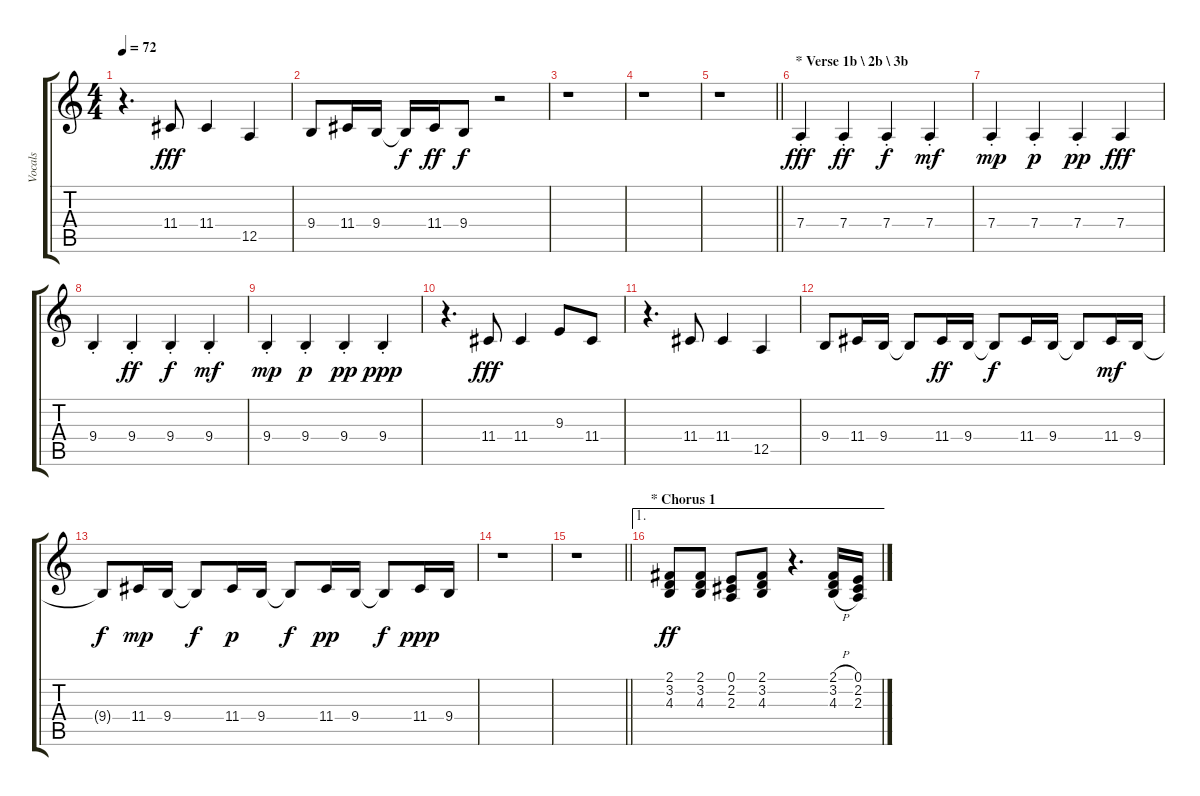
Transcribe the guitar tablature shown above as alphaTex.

\track ("Vocals" "Vocals") {instrument lead2sawtooth}
\staff {score tabs}
\tuning (E4 B3 G3 D3 A2 E2) {hide}
\ts (4 4)
\tempo 72
\clef g2
\ks c
r.4{d dy fff} 11.4.8 11.4.4 12.5.4 |
9.4.8 11.4.16 9.4.16 9.4{t}.16{dy f} 11.4.16{dy ff} 9.4.8{dy f} r.2 |
r.1 |
r.1 |
\barLineRight lightlight
r.1 |
\section ("" "* Verse 1b \\ 2b \\ 3b")
7.4{st}.4{dy fff} 7.4{st}.4{dy ff} 7.4{st}.4{dy f} 7.4{st}.4{dy mf} |
7.4{st}.4{dy mp} 7.4{st}.4{dy p} 7.4{st}.4{dy pp} 7.4.4{dy fff} |
9.4{st}.4 9.4{st}.4{dy ff} 9.4{st}.4{dy f} 9.4{st}.4{dy mf} |
9.4{st}.4{dy mp} 9.4{st}.4{dy p} 9.4{st}.4{dy pp} 9.4{st}.4{dy ppp} |
r.4{d} 11.4.8{dy fff} 11.4.4 9.3.8 11.4.8 |
r.4{d} 11.4.8 11.4.4 12.5.4 |
9.4.8 11.4.16 9.4.16 9.4{t}.8 11.4.16{dy ff} 9.4.16 9.4{t}.8{dy f} 11.4.16 9.4.16 9.4{t}.8 11.4.16{dy mf} 9.4.16 |
9.4{t}.8{dy f} 11.4.16{dy mp} 9.4.16 9.4{t}.8{dy f} 11.4.16{dy p} 9.4.16 9.4{t}.8{dy f} 11.4.16{dy pp} 9.4.16 9.4{t}.8{dy f} 11.4.16{dy ppp} 9.4.16 |
r.1 |
\barLineRight lightlight
r.1 |
\ae 1
\section ("" "* Chorus 1")
(2.1 3.2 4.3).8{dy ff} (2.1 3.2 4.3).8 (0.1 2.2 2.3).8 (2.1 3.2 4.3).8 r.4{d} (2.1{h} 3.2{h} 4.3{h}).16 (0.1 2.2 2.3).16
